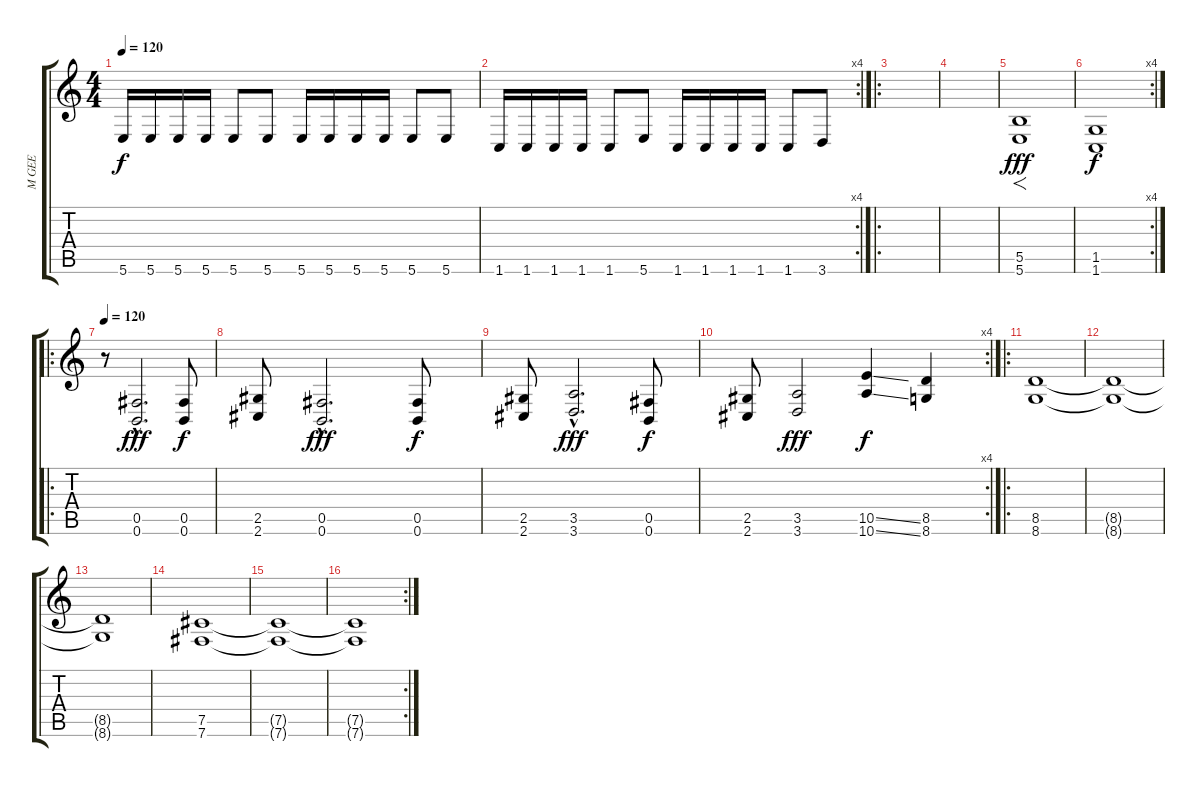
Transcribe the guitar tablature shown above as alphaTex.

\track ("M GEE" "M GEE") {instrument distortionguitar}
\staff {score tabs}
\tuning (Db4 Ab3 E3 B2 Gb2 B1) {hide}
\ts (4 4)
\tempo 120
\clef g2
\ks c
5.6.16{dy f} 5.6.16 5.6.16 5.6.16 5.6.8 5.6.8 5.6.16 5.6.16 5.6.16 5.6.16 5.6.8 5.6.8 |
\rc 4
1.6.16 1.6.16 1.6.16 1.6.16 1.6.8 5.6.8 1.6.16 1.6.16 1.6.16 1.6.16 1.6.8 3.6.8 |
\ro
|
|
(5.5 5.6).1{f dy fff} |
\rc 4
(1.5 1.6).1{dy f} |
\ro
\tempo 120
r.8 (0.5{hac} 0.6{hac}).2{d dy fff} (0.5 0.6).8{dy f} |
(2.5 2.6).8 (0.5{hac} 0.6{hac}).2{d dy fff} (0.5 0.6).8{dy f} |
(2.5 2.6).8 (3.5{hac} 3.6{hac}).2{d dy fff} (0.5 0.6).8{dy f} |
\rc 4
(2.5 2.6).8 (3.5 3.6).2{dy fff} (10.5{ss} 10.6{ss}).4{dy f} (8.5 8.6).4 |
\ro
(8.5 8.6).1 |
(8.5{t} 8.6{t}).1 |
(8.5{t} 8.6{t}).1 |
(7.5 7.6).1 |
(7.5{t} 7.6{t}).1 |
\rc 2
(7.5{t} 7.6{t}).1
